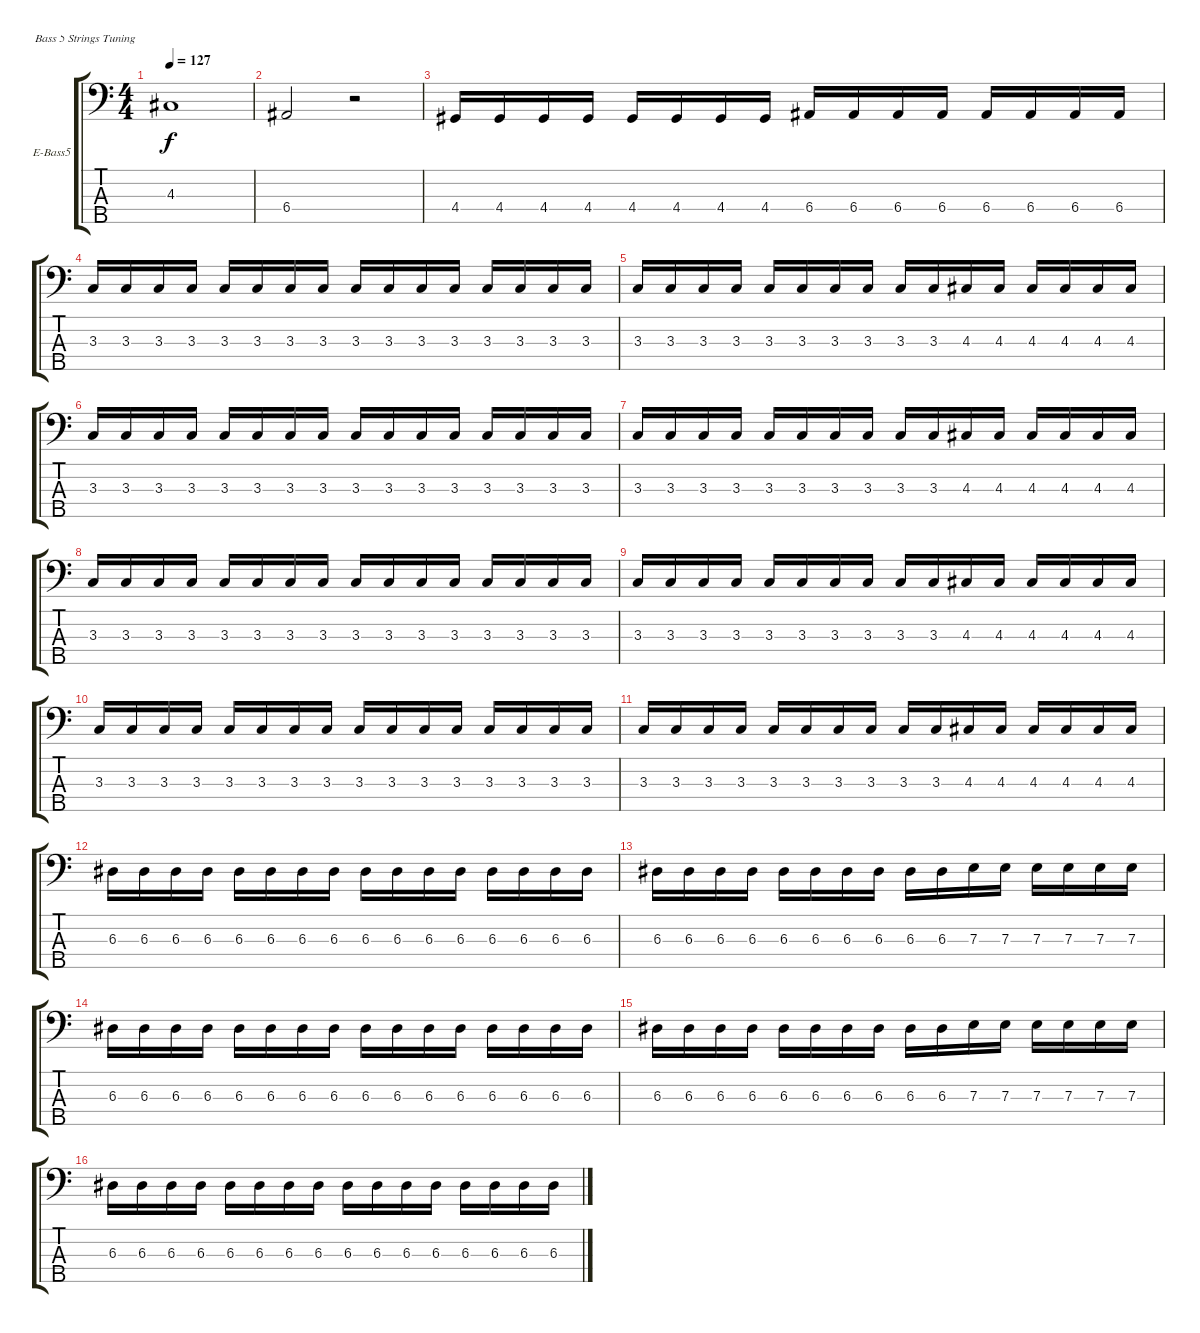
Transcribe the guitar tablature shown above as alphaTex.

\bracketExtendMode groupsimilarinstruments
\firstSystemTrackNameOrientation horizontal
\otherSystemsTrackNameOrientation horizontal
\track ("Bass" "E-Bass5") {instrument electricbasspick}
\staff {score tabs}
\tuning (G2 D2 A1 E1 B0)
\ts (4 4)
\tempo 127
\clef f4
\ks c
4.3.1{dy f} |
6.4.2 r.2 |
4.4.16 4.4.16 4.4.16 4.4.16 4.4.16 4.4.16 4.4.16 4.4.16 6.4.16 6.4.16 6.4.16 6.4.16 6.4.16 6.4.16 6.4.16 6.4.16 |
3.3.16 3.3.16 3.3.16 3.3.16 3.3.16 3.3.16 3.3.16 3.3.16 3.3.16 3.3.16 3.3.16 3.3.16 3.3.16 3.3.16 3.3.16 3.3.16 |
3.3.16 3.3.16 3.3.16 3.3.16 3.3.16 3.3.16 3.3.16 3.3.16 3.3.16 3.3.16 4.3.16 4.3.16 4.3.16 4.3.16 4.3.16 4.3.16 |
3.3.16 3.3.16 3.3.16 3.3.16 3.3.16 3.3.16 3.3.16 3.3.16 3.3.16 3.3.16 3.3.16 3.3.16 3.3.16 3.3.16 3.3.16 3.3.16 |
3.3.16 3.3.16 3.3.16 3.3.16 3.3.16 3.3.16 3.3.16 3.3.16 3.3.16 3.3.16 4.3.16 4.3.16 4.3.16 4.3.16 4.3.16 4.3.16 |
3.3.16 3.3.16 3.3.16 3.3.16 3.3.16 3.3.16 3.3.16 3.3.16 3.3.16 3.3.16 3.3.16 3.3.16 3.3.16 3.3.16 3.3.16 3.3.16 |
3.3.16 3.3.16 3.3.16 3.3.16 3.3.16 3.3.16 3.3.16 3.3.16 3.3.16 3.3.16 4.3.16 4.3.16 4.3.16 4.3.16 4.3.16 4.3.16 |
3.3.16 3.3.16 3.3.16 3.3.16 3.3.16 3.3.16 3.3.16 3.3.16 3.3.16 3.3.16 3.3.16 3.3.16 3.3.16 3.3.16 3.3.16 3.3.16 |
3.3.16 3.3.16 3.3.16 3.3.16 3.3.16 3.3.16 3.3.16 3.3.16 3.3.16 3.3.16 4.3.16 4.3.16 4.3.16 4.3.16 4.3.16 4.3.16 |
6.3.16 6.3.16 6.3.16 6.3.16 6.3.16 6.3.16 6.3.16 6.3.16 6.3.16 6.3.16 6.3.16 6.3.16 6.3.16 6.3.16 6.3.16 6.3.16 |
6.3.16 6.3.16 6.3.16 6.3.16 6.3.16 6.3.16 6.3.16 6.3.16 6.3.16 6.3.16 7.3.16 7.3.16 7.3.16 7.3.16 7.3.16 7.3.16 |
6.3.16 6.3.16 6.3.16 6.3.16 6.3.16 6.3.16 6.3.16 6.3.16 6.3.16 6.3.16 6.3.16 6.3.16 6.3.16 6.3.16 6.3.16 6.3.16 |
6.3.16 6.3.16 6.3.16 6.3.16 6.3.16 6.3.16 6.3.16 6.3.16 6.3.16 6.3.16 7.3.16 7.3.16 7.3.16 7.3.16 7.3.16 7.3.16 |
6.3.16 6.3.16 6.3.16 6.3.16 6.3.16 6.3.16 6.3.16 6.3.16 6.3.16 6.3.16 6.3.16 6.3.16 6.3.16 6.3.16 6.3.16 6.3.16
